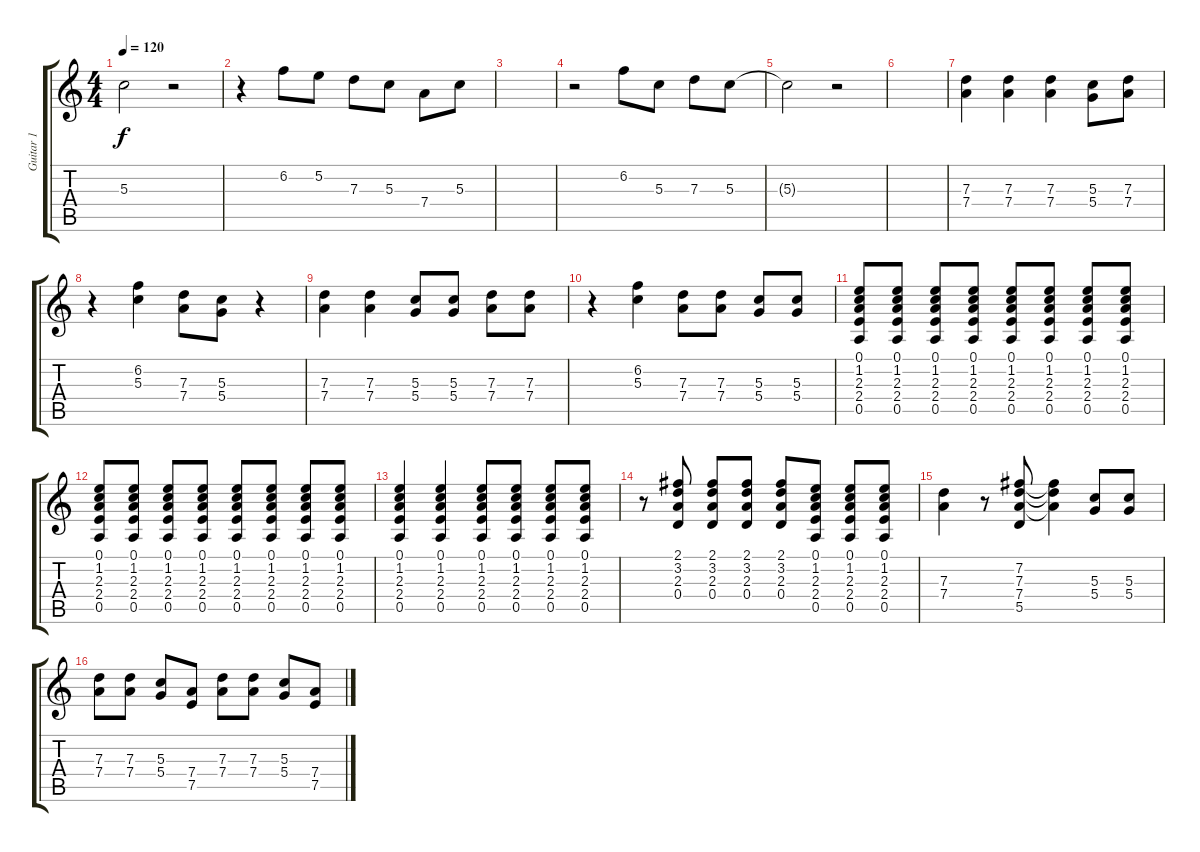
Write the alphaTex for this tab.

\track ("Guitar 1" "Guitar 1") {instrument distortionguitar}
\staff {score tabs}
\tuning (E4 B3 G3 D3 A2 E2) {hide}
\ts (4 4)
\tempo 120
\clef g2
\ks c
5.3.2{dy f} r.2 |
r.4 6.2.8 5.2.8 7.3.8 5.3.8 7.4.8 5.3.8 |
|
r.2 6.2.8 5.3.8 7.3.8 5.3.8 |
5.3{t}.2 r.2 |
|
(7.3 7.4).4 (7.3 7.4).4 (7.3 7.4).4 (5.3 5.4).8 (7.3 7.4).8 |
r.4 (6.2 5.3).4 (7.3 7.4).8 (5.3 5.4).8 r.4 |
(7.3 7.4).4 (7.3 7.4).4 (5.3 5.4).8 (5.3 5.4).8 (7.3 7.4).8 (7.3 7.4).8 |
r.4 (6.2 5.3).4 (7.3 7.4).8 (7.3 7.4).8 (5.3 5.4).8 (5.3 5.4).8 |
(0.1 1.2 2.3 2.4 0.5).8 (0.1 1.2 2.3 2.4 0.5).8 (0.1 1.2 2.3 2.4 0.5).8 (0.1 1.2 2.3 2.4 0.5).8 (0.1 1.2 2.3 2.4 0.5).8 (0.1 1.2 2.3 2.4 0.5).8 (0.1 1.2 2.3 2.4 0.5).8 (0.1 1.2 2.3 2.4 0.5).8 |
(0.1 1.2 2.3 2.4 0.5).8 (0.1 1.2 2.3 2.4 0.5).8 (0.1 1.2 2.3 2.4 0.5).8 (0.1 1.2 2.3 2.4 0.5).8 (0.1 1.2 2.3 2.4 0.5).8 (0.1 1.2 2.3 2.4 0.5).8 (0.1 1.2 2.3 2.4 0.5).8 (0.1 1.2 2.3 2.4 0.5).8 |
(0.1 1.2 2.3 2.4 0.5).4 (0.1 1.2 2.3 2.4 0.5).4 (0.1 1.2 2.3 2.4 0.5).8 (0.1 1.2 2.3 2.4 0.5).8 (0.1 1.2 2.3 2.4 0.5).8 (0.1 1.2 2.3 2.4 0.5).8 |
r.8 (2.1 3.2 2.3 0.4).8 (2.1 3.2 2.3 0.4).8 (2.1 3.2 2.3 0.4).8 (2.1 3.2 2.3 0.4).8 (0.1 1.2 2.3 2.4 0.5).8 (0.1 1.2 2.3 2.4 0.5).8 (0.1 1.2 2.3 2.4 0.5).8 |
(7.3 7.4).4 r.8 (7.2 7.3 7.4 5.5).8 (7.2{t} 7.3{t} 7.4{t}).4 (5.3 5.4).8 (5.3 5.4).8 |
(7.3 7.4).8 (7.3 7.4).8 (5.3 5.4).8 (7.4 7.5).8 (7.3 7.4).8 (7.3 7.4).8 (5.3 5.4).8 (7.4 7.5).8
